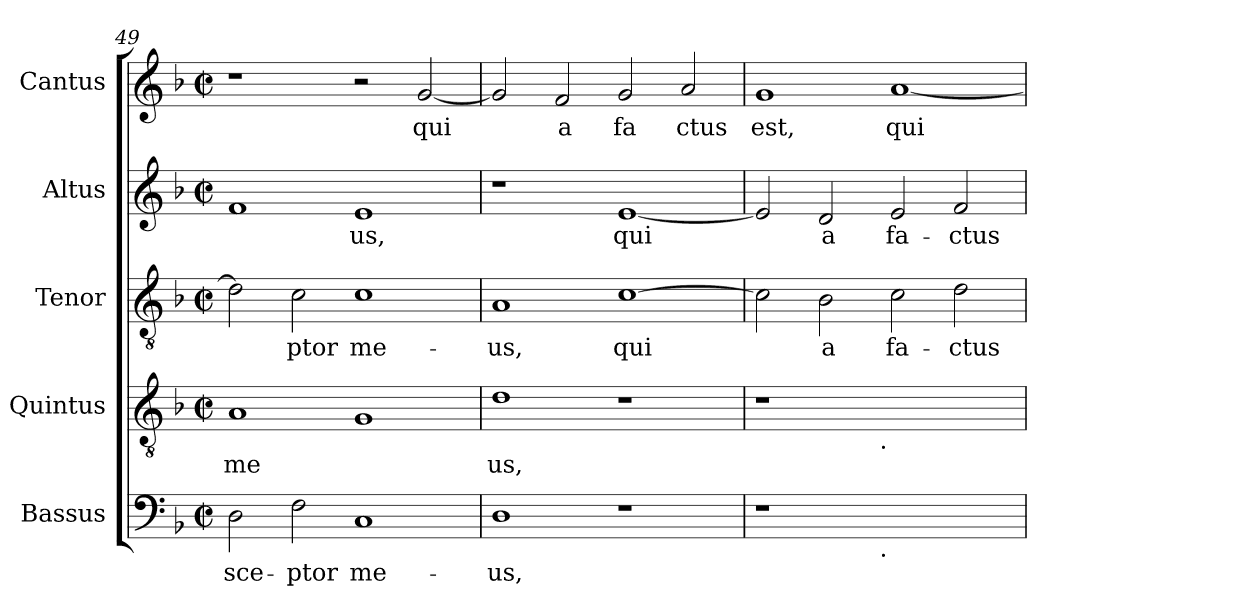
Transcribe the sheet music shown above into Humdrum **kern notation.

**kern	**text	**kern	**text	**kern	**text	**kern	**text	**kern	**text
*part5	*part5	*part4	*part4	*part3	*part3	*part2	*part2	*part1	*part1
*staff5	*staff5	*staff4	*staff4	*staff3	*staff3	*staff2	*staff2	*staff1	*staff1
*I"Bassus	*	*I"Quintus	*	*I"Tenor	*	*I"Altus	*	*I"Cantus	*
*clefF4	*	*clefGv2	*	*clefGv2	*	*clefG2	*	*clefG2	*
*k[b-]	*	*k[b-]	*	*k[b-]	*	*k[b-]	*	*k[b-]	*
*F:	*	*F:	*	*F:	*	*F:	*	*F:	*
*M2/2	*	*M2/2	*	*M2/2	*	*M2/2	*	*M2/2	*
*met(c|)	*	*met(c|)	*	*met(c|)	*	*met(c|)	*	*met(c|)	*
=49	=49	=49	=49	=49	=49	=49	=49	=49	=49
!	!LO:LY:b:cj	!	!LO:LY:b:cj	!	!LO:LY:b:cj	!	!LO:LY:b:cj	!	!
2D\	-sce-	1A	me	2d\]	--	1f	--	1r	.
!	!LO:LY:b:cj	!	!	!	!LO:LY:b:cj	!	!	!	!
2F\	-ptor	.	.	2c\	-ptor	.	.	.	.
!	!LO:LY:b:cj	!	!LO:LY:b:cj	!	!LO:LY:b:cj	!	!LO:LY:b:cj	!	!
1C	me-	1G	.	1c	me-	1e	-us,	2r	.
!	!	!	!	!	!	!	!	!	!LO:LY:b:cj
.	.	.	.	.	.	.	.	[<2g/	qui
=50	=50	=50	=50	=50	=50	=50	=50	=50	=50
!	!LO:LY:b:cj	!	!LO:LY:b:cj	!	!LO:LY:b:cj	!	!	!	!LO:LY:b:cj
1D	-us,	1d	us,	1A	-us,	1r	.	2g/]	.
!	!	!	!	!	!	!	!	!	!LO:LY:b:cj
.	.	.	.	.	.	.	.	2f/	a
!	!	!	!	!	!LO:LY:b:cj	!	!LO:LY:b:cj	!	!LO:LY:b:cj
1r	.	1r	.	[>1c	qui-	[<1e	qui-	2g/	fa
!	!	!	!	!	!	!	!	!	!LO:LY:b:cj
.	.	.	.	.	.	.	.	2a/	ctus
=51	=51	=51	=51	=51	=51	=51	=51	=51	=51
!	!	!	!	!	!LO:LY:b:cj	!	!LO:LY:b:cj	!	!LO:LY:b:cj
*^	*	*^	*	*	*	*	*	*	*
1r	2ryy	.	1r	2ryy	.	2c\]	--	2e/]	--	1g	est,
!	!	!	!	!	!	!	!LO:LY:b:cj	!	!LO:LY:b:cj	!	!
.	4...ryy	.	.	4...ryy	.	2B-\	-a	2d/	-a	.	.
!	!	!	!	!LO:TX:b:t=.	!	!	!	!	!	!	!
!	!LO:TX:b:t=.	!	!	!	!	!	!	!	!	!	!
.	1ryy	.	.	1ryy	.	.	.	.	.	.	.
!	!	!	!	!	!	!	!LO:LY:b:cj	!	!LO:LY:b:cj	!	!LO:LY:b:cj
1ryy	.	.	1ryy	.	.	2c\	fa-	2e/	fa-	[<1a	qui
!	!	!	!	!	!	!	!LO:LY:b:cj	!	!LO:LY:b:cj	!	!
.	.	.	.	.	.	2d\	-ctus	2f/	-ctus	.	.
.	32ryy	.	.	32ryy	.	.	.	.	.	.	.
*v	*v	*	*	*	*	*	*	*	*	*	*
*	*	*v	*v	*	*	*	*	*	*	*
=	=	=	=	=	=	=	=	=	=
*-	*-	*-	*-	*-	*-	*-	*-	*-	*-
